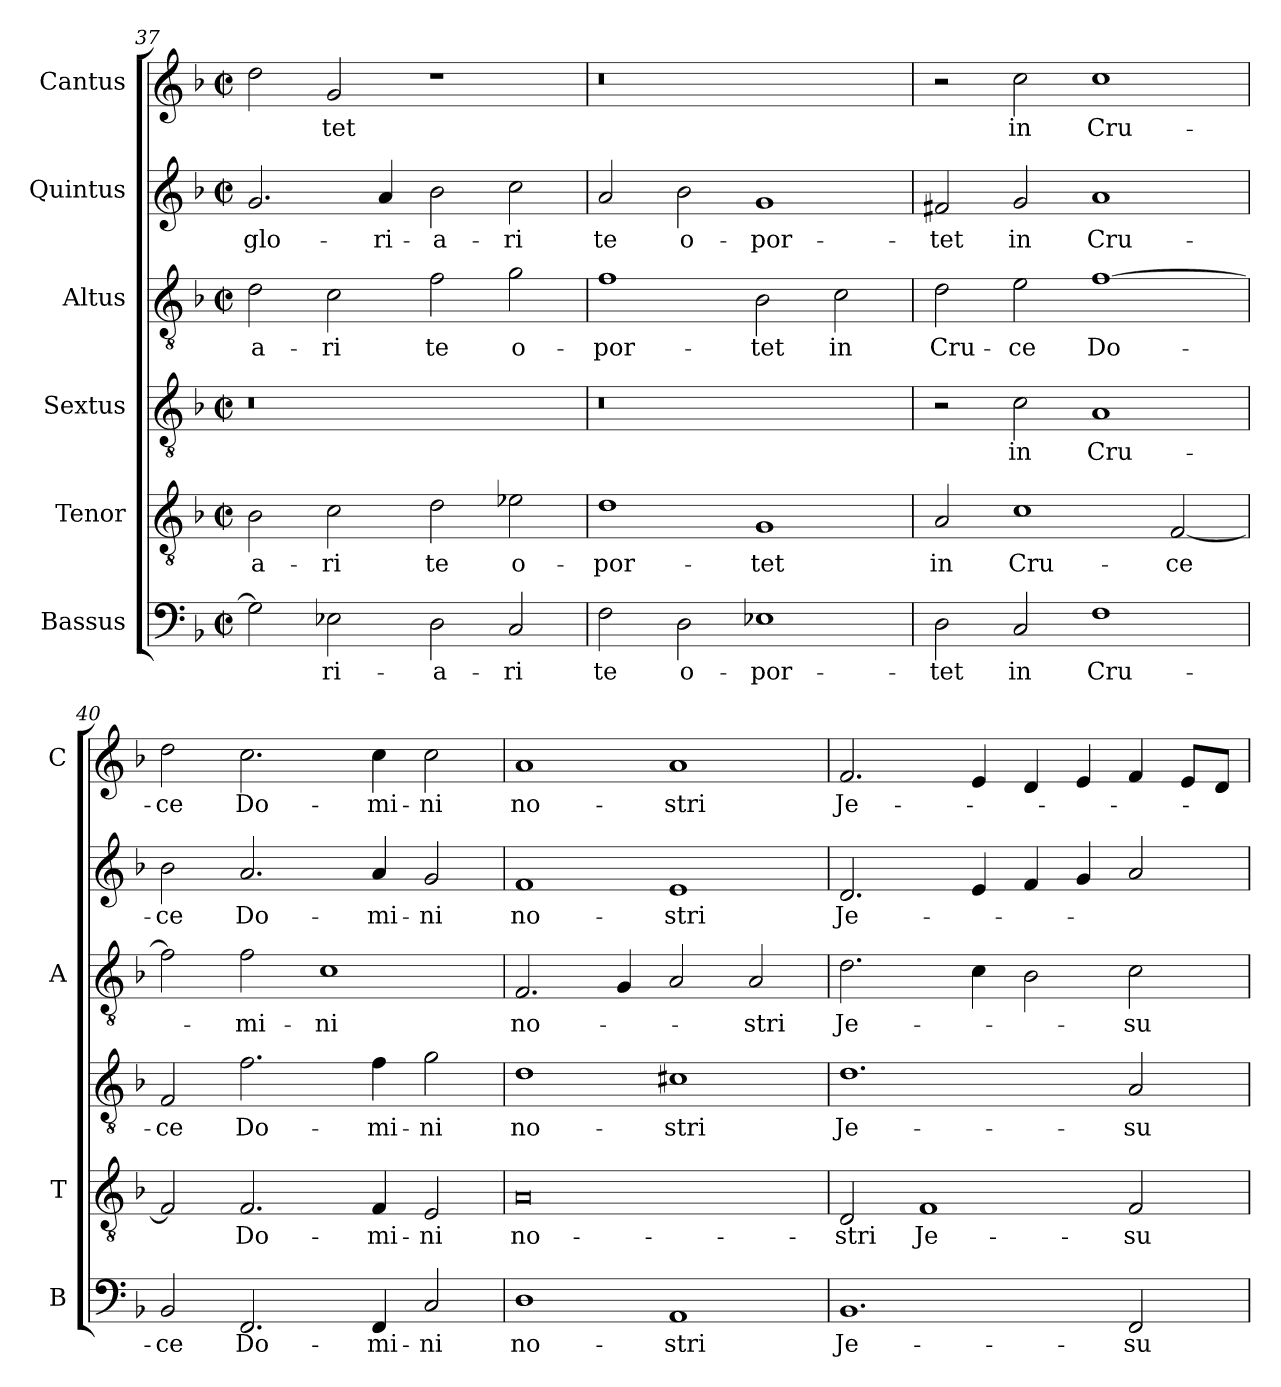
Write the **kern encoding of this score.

**kern	**text	**kern	**text	**kern	**text	**kern	**text	**kern	**text	**kern	**text
*part6	*part6	*part5	*part5	*part4	*part4	*part3	*part3	*part2	*part2	*part1	*part1
*staff6	*staff6	*staff5	*staff5	*staff4	*staff4	*staff3	*staff3	*staff2	*staff2	*staff1	*staff1
*I"Bassus	*	*I"Tenor	*	*I"Sextus	*	*I"Altus	*	*I"Quintus	*	*I"Cantus	*
*I'B	*	*I'T	*	*	*	*I'A	*	*	*	*I'C	*
!!LO:PB:g=z
*clefF4	*	*clefGv2	*	*clefGv2	*	*clefGv2	*	*clefG2	*	*clefG2	*
*k[b-]	*	*k[b-]	*	*k[b-]	*	*k[b-]	*	*k[b-]	*	*k[b-]	*
*F:	*	*F:	*	*F:	*	*F:	*	*F:	*	*F:	*
*M2/2	*	*M2/2	*	*M2/2	*	*M2/2	*	*M2/2	*	*M2/2	*
*met(c|)	*	*met(c|)	*	*met(c|)	*	*met(c|)	*	*met(c|)	*	*met(c|)	*
=37	=37	=37	=37	=37	=37	=37	=37	=37	=37	=37	=37
2G\]	.	2B-\	-a-	0r	.	2d\	-a-	2.g/	glo-	2dd\	.
2E-X\	-ri-	2c\	-ri	.	.	2c\	-ri	.	.	2g/	-tet
.	.	.	.	.	.	.	.	4a/	-ri-	.	.
2D\	-a-	2d\	te	.	.	2f\	te	2b-\	-a-	1r	.
2C/	-ri	2e-X\	o-	.	.	2g\	o-	2cc\	-ri	.	.
=38	=38	=38	=38	=38	=38	=38	=38	=38	=38	=38	=38
2F\	te	1d	-por-	0r	.	1f	-por-	2a/	te	0r	.
2D\	o-	.	.	.	.	.	.	2b-\	o-	.	.
1E-X	-por-	1G	-tet	.	.	2B-\	-tet	1g	-por-	.	.
.	.	.	.	.	.	2c\	in	.	.	.	.
=39	=39	=39	=39	=39	=39	=39	=39	=39	=39	=39	=39
2D\	-tet	2A/	in	2r	.	2d\	Cru-	2f#X/	-tet	2r	.
2C/	in	1c	Cru-	2c\	in	2e\	-ce	2g/	in	2cc\	in
1F	Cru-	.	.	1A	Cru-	[1f	Do-	1a	Cru-	1cc	Cru-
.	.	[2F/	-ce	.	.	.	.	.	.	.	.
=40	=40	=40	=40	=40	=40	=40	=40	=40	=40	=40	=40
2BB-/	-ce	2F/]	.	2F/	-ce	2f\]	.	2b-\	-ce	2dd\	-ce
2.FF/	Do-	2.F/	Do-	2.f\	Do-	2f\	-mi-	2.a/	Do-	2.cc\	Do-
.	.	.	.	.	.	1c	-ni	.	.	.	.
4FF/	-mi-	4F/	-mi-	4f\	-mi-	.	.	4a/	-mi-	4cc\	-mi-
2C/	-ni	2E/	-ni	2g\	-ni	.	.	2g/	-ni	2cc\	-ni
!!LO:LB:g=z
=41	=41	=41	=41	=41	=41	=41	=41	=41	=41	=41	=41
1D	no-	0A	no-	1d	no-	2.F/	no-	1f	no-	1a	no-
.	.	.	.	.	.	4G/	.	.	.	.	.
1AA	-stri	.	.	1c#X	-stri	2A/	.	1e	-stri	1a	-stri
.	.	.	.	.	.	2A/	-stri	.	.	.	.
=42	=42	=42	=42	=42	=42	=42	=42	=42	=42	=42	=42
1.BB-	Je-	2D/	-stri	1.d	Je-	2.d\	Je-	2.d/	Je-	2.f/	Je-
.	.	1F	Je-	.	.	.	.	.	.	.	.
.	.	.	.	.	.	4c\	.	4e/	.	4e/	.
.	.	.	.	.	.	2B-\	.	4f/	.	4d/	.
.	.	.	.	.	.	.	.	4g/	.	4e/	.
2FF/	-su	2F/	-su	2A/	-su	2c\	-su	2a/	.	4f/	.
.	.	.	.	.	.	.	.	.	.	8e/L	.
.	.	.	.	.	.	.	.	.	.	8d/J	.
=	=	=	=	=	=	=	=	=	=	=	=
*-	*-	*-	*-	*-	*-	*-	*-	*-	*-	*-	*-
